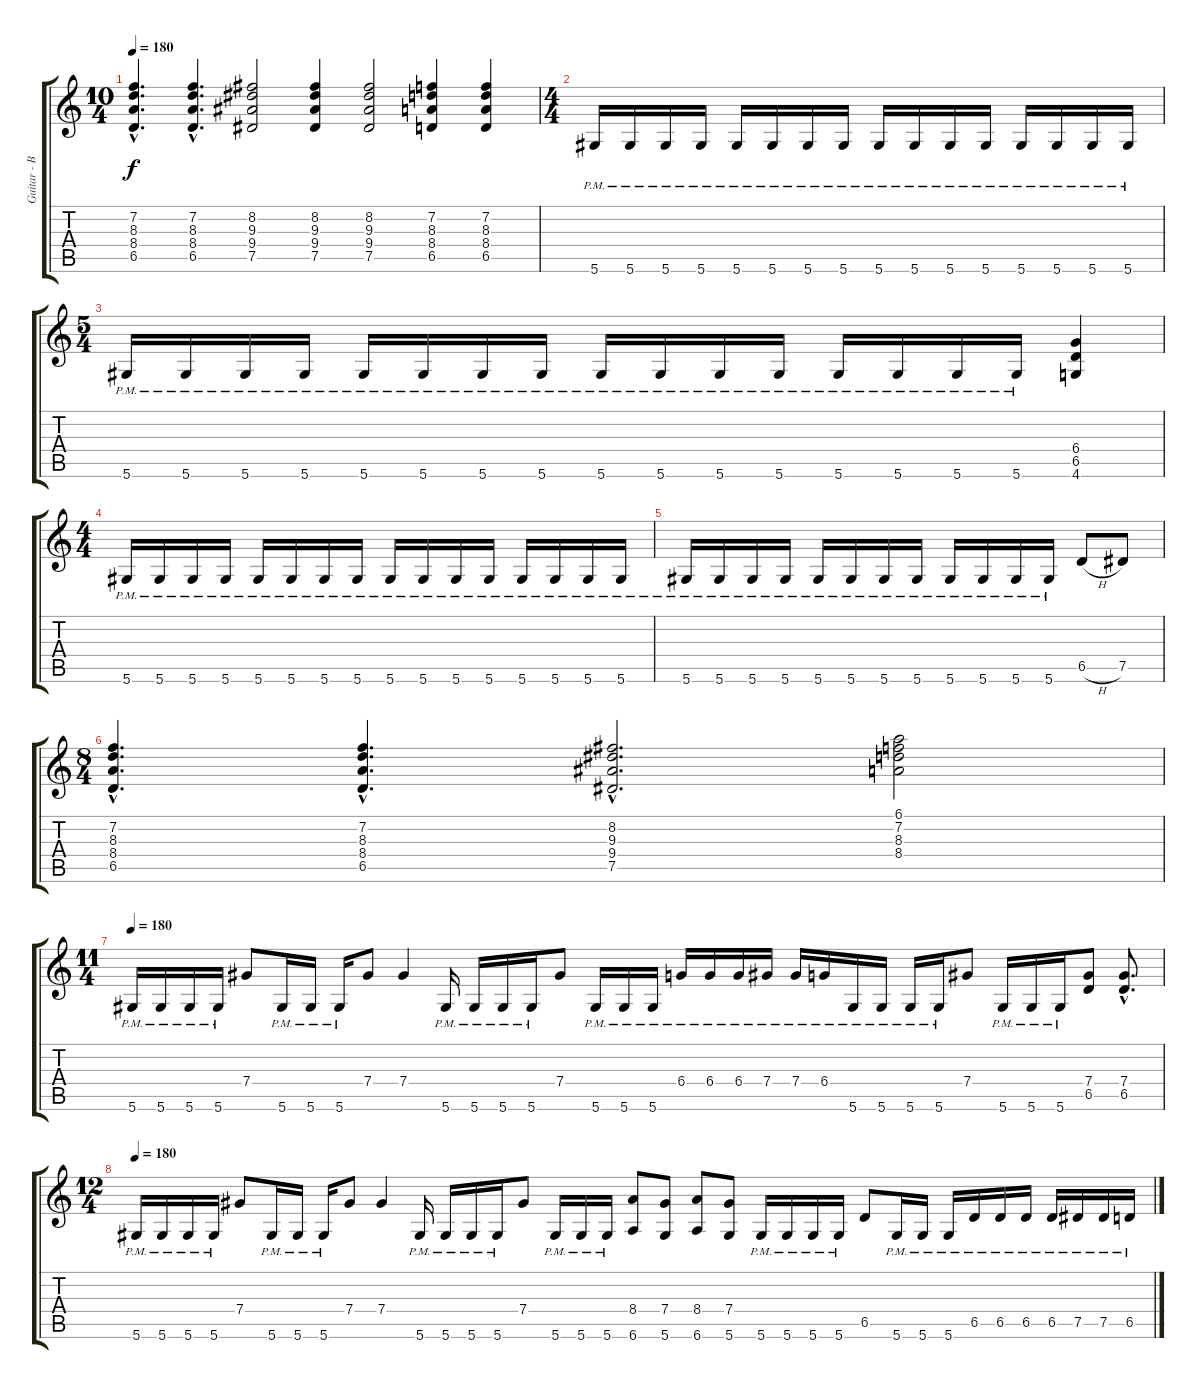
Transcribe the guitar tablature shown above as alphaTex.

\track ("Guitar - Blasphemer" "Guitar - B") {instrument overdrivenguitar}
\staff {score tabs}
\tuning (Eb4 Bb3 Gb3 Db3 Ab2 Eb2) {hide}
\ts (10 4)
\tempo 180
\clef g2
\ks c
(7.2{hac} 8.3{hac} 8.4{hac} 6.5{hac}).4{d dy f} (7.2{hac} 8.3{hac} 8.4{hac} 6.5{hac}).4{d} (8.2 9.3 9.4 7.5).2 (8.2 9.3 9.4 7.5).4 (8.2 9.3 9.4 7.5).2 (7.2 8.3 8.4 6.5).4 (7.2 8.3 8.4 6.5).4 |
\ts (4 4)
5.6{pm}.16 5.6{pm}.16 5.6{pm}.16 5.6{pm}.16 5.6{pm}.16 5.6{pm}.16 5.6{pm}.16 5.6{pm}.16 5.6{pm}.16 5.6{pm}.16 5.6{pm}.16 5.6{pm}.16 5.6{pm}.16 5.6{pm}.16 5.6{pm}.16 5.6{pm}.16 |
\ts (5 4)
5.6{pm}.16 5.6{pm}.16 5.6{pm}.16 5.6{pm}.16 5.6{pm}.16 5.6{pm}.16 5.6{pm}.16 5.6{pm}.16 5.6{pm}.16 5.6{pm}.16 5.6{pm}.16 5.6{pm}.16 5.6{pm}.16 5.6{pm}.16 5.6{pm}.16 5.6{pm}.16 (6.4 6.5 4.6).4 |
\ts (4 4)
5.6{pm}.16 5.6{pm}.16 5.6{pm}.16 5.6{pm}.16 5.6{pm}.16 5.6{pm}.16 5.6{pm}.16 5.6{pm}.16 5.6{pm}.16 5.6{pm}.16 5.6{pm}.16 5.6{pm}.16 5.6{pm}.16 5.6{pm}.16 5.6{pm}.16 5.6{pm}.16 |
5.6{pm}.16 5.6{pm}.16 5.6{pm}.16 5.6{pm}.16 5.6{pm}.16 5.6{pm}.16 5.6{pm}.16 5.6{pm}.16 5.6{pm}.16 5.6{pm}.16 5.6{pm}.16 5.6{pm}.16 6.5{h}.8 7.5.8 |
\ts (8 4)
(7.2{hac} 8.3{hac} 8.4{hac} 6.5{hac}).4{d} (7.2{hac} 8.3{hac} 8.4{hac} 6.5{hac}).4{d} (8.2{hac} 9.3{hac} 9.4{hac} 7.5{hac}).2{d} (6.1 7.2 8.3 8.4).2 |
\ts (11 4)
\tempo 180
5.6{pm}.16 5.6{pm}.16 5.6{pm}.16 5.6{pm}.16 7.4.8 5.6{pm}.16 5.6{pm}.16 5.6{pm}.16 7.4.8 7.4.4 5.6{pm}.16 5.6{pm}.16 5.6{pm}.16 5.6{pm}.16 7.4.8 5.6{pm}.16 5.6{pm}.16 5.6{pm}.16 6.4{pm}.16 6.4{pm}.16 6.4{pm}.16 7.4{pm}.16 7.4{pm}.16 6.4{pm}.16 5.6{pm}.16 5.6{pm}.16 5.6{pm}.16 5.6{pm}.16 7.4.8 5.6{pm}.16 5.6{pm}.16 5.6{pm}.16 (7.4 6.5).8 (7.4{hac} 6.5{hac}).8{d} |
\ts (12 4)
\tempo 180
5.6{pm}.16 5.6{pm}.16 5.6{pm}.16 5.6{pm}.16 7.4.8 5.6{pm}.16 5.6{pm}.16 5.6{pm}.16 7.4.8 7.4.4 5.6{pm}.16 5.6{pm}.16 5.6{pm}.16 5.6{pm}.16 7.4.8 5.6{pm}.16 5.6{pm}.16 5.6{pm}.16 (8.4 6.6).8 (7.4 5.6).8 (8.4 6.6).8 (7.4 5.6).8 5.6{pm}.16 5.6{pm}.16 5.6{pm}.16 5.6{pm}.16 6.5.8 5.6{pm}.16 5.6{pm}.16 5.6{pm}.16 6.5{pm}.16 6.5{pm}.16 6.5{pm}.16 6.5{pm}.16 7.5{pm}.16 7.5{pm}.16 6.5{pm}.16
